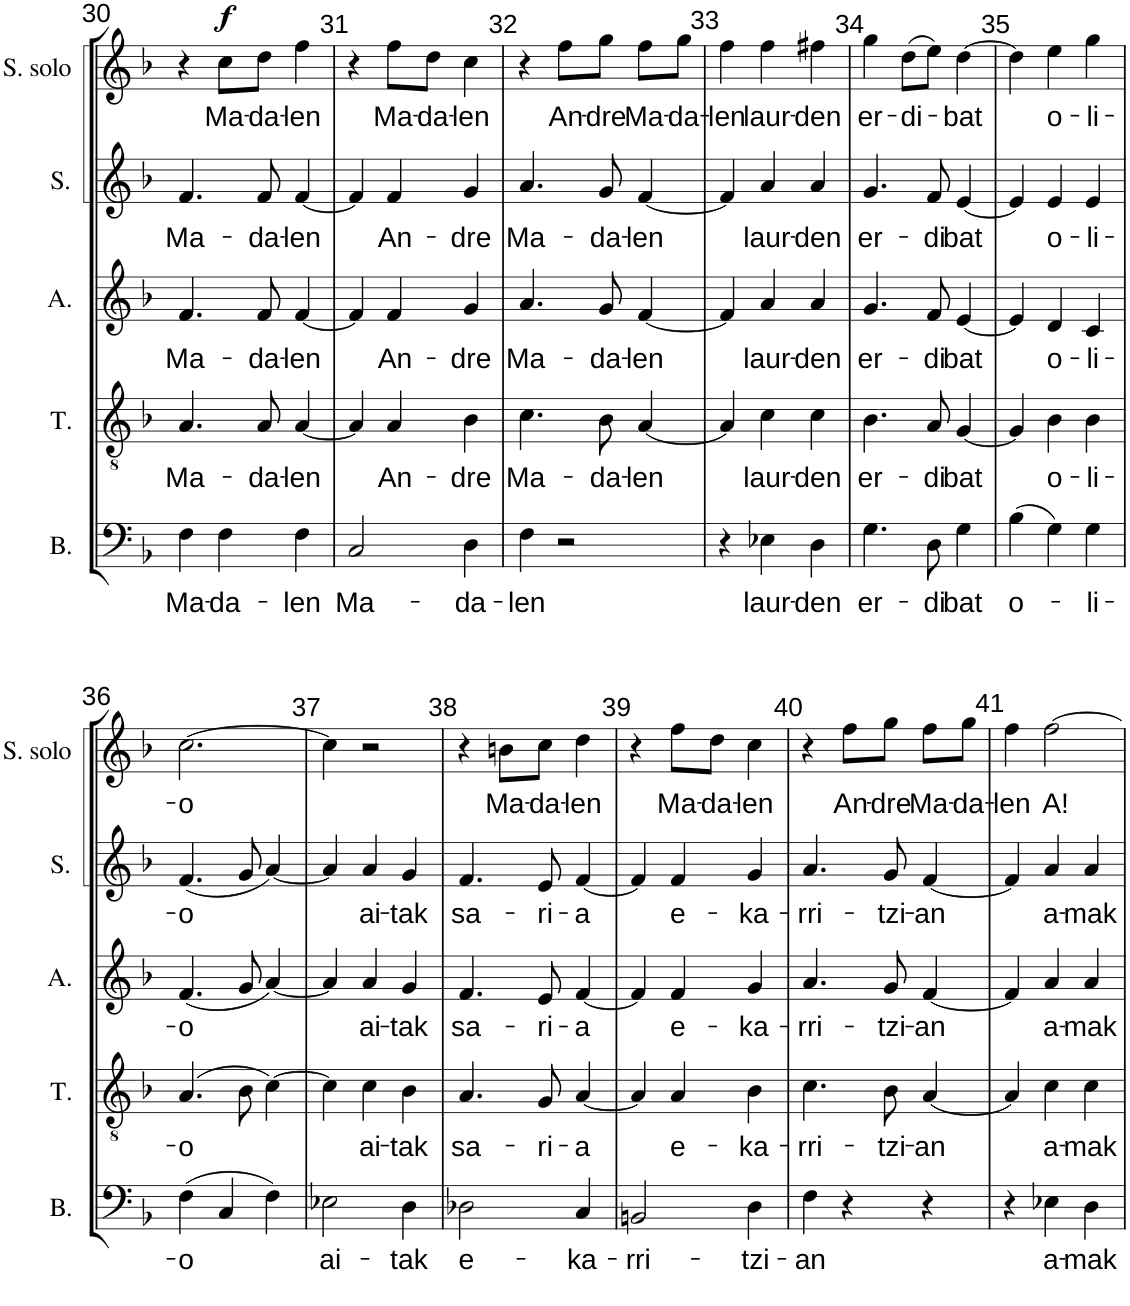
**kern	**text	**kern	**text	**kern	**text	**kern	**text	**kern	**text	**dynam
*part5	*part5	*part4	*part4	*part3	*part3	*part2	*part2	*part1	*part1	*part1
*staff5	*staff5	*staff4	*staff4	*staff3	*staff3	*staff2	*staff2	*staff1	*staff1	*staff1
*I"Basse	*	*I"Ténor	*	*I"Alto	*	*I"Soprano	*	*I"Soprano solo	*	*
*I'B.	*	*I'T.	*	*I'A.	*	*I'S.	*	*I'S. solo	*	*
!!LO:PB:g=z
*clefF4	*	*clefGv2	*	*clefG2	*	*clefG2	*	*clefG2	*	*
*k[b-]	*	*k[b-]	*	*k[b-]	*	*k[b-]	*	*k[b-]	*	*
*M3/4	*	*M3/4	*	*M3/4	*	*M3/4	*	*M3/4	*	*
=30	=30	=30	=30	=30	=30	=30	=30	=30	=30	=30
!	!LO:LY:b	!	!LO:LY:b	!	!LO:LY:b	!	!LO:LY:b	!	!	!
4F\	Ma-	4.A/	Ma-	4.f/	Ma-	4.f/	Ma-	4r	.	.
!	!LO:LY:b	!	!	!	!	!	!	!	!LO:LY:b	!LO:DY:a
4F\	-da-	.	.	.	.	.	.	8cc\L	Ma-	f
!	!	!	!LO:LY:b	!	!LO:LY:b	!	!LO:LY:b	!	!LO:LY:b	!
.	.	8A/	-da-	8f/	-da-	8f/	-da-	8dd\J	-da-	.
!	!LO:LY:b	!	!LO:LY:b	!	!LO:LY:b	!	!LO:LY:b	!	!LO:LY:b	!
4F\	-len	[4A/	-len	[4f/	-len	[4f/	-len	4ff\	-len	.
=31	=31	=31	=31	=31	=31	=31	=31	=31	=31	=31
!	!LO:LY:b	!	!	!	!	!	!	!	!	!
2C/	Ma-	4A/]	.	4f/]	.	4f/]	.	4r	.	.
!	!	!	!LO:LY:b	!	!LO:LY:b	!	!LO:LY:b	!	!LO:LY:b	!
.	.	4A/	An-	4f/	An-	4f/	An-	8ff\L	Ma-	.
!	!	!	!	!	!	!	!	!	!LO:LY:b	!
.	.	.	.	.	.	.	.	8dd\J	-da-	.
!	!LO:LY:b	!	!LO:LY:b	!	!LO:LY:b	!	!LO:LY:b	!	!LO:LY:b	!
4D\	-da-	4B-\	-dre	4g/	-dre	4g/	-dre	4cc\	-len	.
=32	=32	=32	=32	=32	=32	=32	=32	=32	=32	=32
!	!LO:LY:b	!	!LO:LY:b	!	!LO:LY:b	!	!LO:LY:b	!	!	!
4F\	-len	4.c\	Ma-	4.a/	Ma-	4.a/	Ma-	4r	.	.
!	!	!	!	!	!	!	!	!	!LO:LY:b	!
2r	.	.	.	.	.	.	.	8ff\L	An-	.
!	!	!	!LO:LY:b	!	!LO:LY:b	!	!LO:LY:b	!	!LO:LY:b	!
.	.	8B-\	-da-	8g/	-da-	8g/	-da-	8gg\J	-dre	.
!	!	!	!LO:LY:b	!	!LO:LY:b	!	!LO:LY:b	!	!LO:LY:b	!
.	.	[4A/	-len	[4f/	-len	[4f/	-len	8ff\L	Ma-	.
!	!	!	!	!	!	!	!	!	!LO:LY:b	!
.	.	.	.	.	.	.	.	8gg\J	-da-	.
=33	=33	=33	=33	=33	=33	=33	=33	=33	=33	=33
!	!	!	!	!	!	!	!	!	!LO:LY:b	!
4r	.	4A/]	.	4f/]	.	4f/]	.	4ff\	-len	.
!	!LO:LY:b	!	!LO:LY:b	!	!LO:LY:b	!	!LO:LY:b	!	!LO:LY:b	!
4E-X\	laur-	4c\	laur-	4a/	laur-	4a/	laur-	4ff\	laur-	.
!	!LO:LY:b	!	!LO:LY:b	!	!LO:LY:b	!	!LO:LY:b	!	!LO:LY:b	!
4D\	-den	4c\	-den	4a/	-den	4a/	-den	4ff#X\	-den	.
=34	=34	=34	=34	=34	=34	=34	=34	=34	=34	=34
!	!LO:LY:b	!	!LO:LY:b	!	!LO:LY:b	!	!LO:LY:b	!	!LO:LY:b	!
4.G\	er-	4.B-\	er-	4.g/	er-	4.g/	er-	4gg\	er-	.
!	!	!	!	!	!	!	!	!	!LO:LY:b	!
.	.	.	.	.	.	.	.	(8dd\L	-di-	.
!	!LO:LY:b	!	!LO:LY:b	!	!LO:LY:b	!	!LO:LY:b	!	!	!
8D\	-di	8A/	-di	8f/	-di	8f/	-di	8ee\J)	.	.
!	!LO:LY:b	!	!LO:LY:b	!	!LO:LY:b	!	!LO:LY:b	!	!LO:LY:b	!
4G\	bat	[4G/	bat	[4e/	bat	[4e/	bat	[4dd\	-bat	.
=35	=35	=35	=35	=35	=35	=35	=35	=35	=35	=35
!	!LO:LY:b	!	!	!	!	!	!	!	!	!
(4B-\	o-	4G/]	.	4e/]	.	4e/]	.	4dd\]	.	.
!	!	!	!LO:LY:b	!	!LO:LY:b	!	!LO:LY:b	!	!LO:LY:b	!
4G\)	.	4B-\	o-	4d/	o-	4e/	o-	4ee\	o-	.
!	!LO:LY:b	!	!LO:LY:b	!	!LO:LY:b	!	!LO:LY:b	!	!LO:LY:b	!
4G\	-li-	4B-\	-li-	4c/	-li-	4e/	-li-	4gg\	-li-	.
!!LO:LB:g=z
=36	=36	=36	=36	=36	=36	=36	=36	=36	=36	=36
!	!LO:LY:b	!	!LO:LY:b	!	!LO:LY:b	!	!LO:LY:b	!	!LO:LY:b	!
(4F\	-o	(4.A/	-o	(4.f/	-o	(4.f/	-o	[2.cc\	-o	.
4C/	.	.	.	.	.	.	.	.	.	.
.	.	8B-\	.	8g/	.	8g/	.	.	.	.
4F\)	.	[4c\)	.	[4a/)	.	[4a/)	.	.	.	.
=37	=37	=37	=37	=37	=37	=37	=37	=37	=37	=37
!	!LO:LY:b	!	!	!	!	!	!	!	!	!
2E-X\	ai-	4c\]	.	4a/]	.	4a/]	.	4cc\]	.	.
!	!	!	!LO:LY:b	!	!LO:LY:b	!	!LO:LY:b	!	!	!
.	.	4c\	ai-	4a/	ai-	4a/	ai-	2r	.	.
!	!LO:LY:b	!	!LO:LY:b	!	!LO:LY:b	!	!LO:LY:b	!	!	!
4D\	-tak	4B-\	-tak	4g/	-tak	4g/	-tak	.	.	.
=38	=38	=38	=38	=38	=38	=38	=38	=38	=38	=38
!	!LO:LY:b	!	!LO:LY:b	!	!LO:LY:b	!	!LO:LY:b	!	!	!
2D-X\	e-	4.A/	sa-	4.f/	sa-	4.f/	sa-	4r	.	.
!	!	!	!	!	!	!	!	!	!LO:LY:b	!
.	.	.	.	.	.	.	.	8bn\L	Ma-	.
!	!	!	!LO:LY:b	!	!LO:LY:b	!	!LO:LY:b	!	!LO:LY:b	!
.	.	8G/	-ri-	8e/	-ri-	8e/	-ri-	8cc\J	-da-	.
!	!LO:LY:b	!	!LO:LY:b	!	!LO:LY:b	!	!LO:LY:b	!	!LO:LY:b	!
4C/	-ka-	[4A/	-a	[4f/	-a	[4f/	-a	4dd\	-len	.
=39	=39	=39	=39	=39	=39	=39	=39	=39	=39	=39
!	!LO:LY:b	!	!	!	!	!	!	!	!	!
2BBn/	-rri-	4A/]	.	4f/]	.	4f/]	.	4r	.	.
!	!	!	!LO:LY:b	!	!LO:LY:b	!	!LO:LY:b	!	!LO:LY:b	!
.	.	4A/	e-	4f/	e-	4f/	e-	8ff\L	Ma-	.
!	!	!	!	!	!	!	!	!	!LO:LY:b	!
.	.	.	.	.	.	.	.	8dd\J	-da-	.
!	!LO:LY:b	!	!LO:LY:b	!	!LO:LY:b	!	!LO:LY:b	!	!LO:LY:b	!
4D\	-tzi-	4B-\	-ka-	4g/	-ka-	4g/	-ka-	4cc\	-len	.
=40	=40	=40	=40	=40	=40	=40	=40	=40	=40	=40
!	!LO:LY:b	!	!LO:LY:b	!	!LO:LY:b	!	!LO:LY:b	!	!	!
4F\	-an	4.c\	-rri-	4.a/	-rri-	4.a/	-rri-	4r	.	.
!	!	!	!	!	!	!	!	!	!LO:LY:b	!
4r	.	.	.	.	.	.	.	8ff\L	An-	.
!	!	!	!LO:LY:b	!	!LO:LY:b	!	!LO:LY:b	!	!LO:LY:b	!
.	.	8B-\	-tzi-	8g/	-tzi-	8g/	-tzi-	8gg\J	-dre	.
!	!	!	!LO:LY:b	!	!LO:LY:b	!	!LO:LY:b	!	!LO:LY:b	!
4r	.	[4A/	-an	[4f/	-an	[4f/	-an	8ff\L	Ma-	.
!	!	!	!	!	!	!	!	!	!LO:LY:b	!
.	.	.	.	.	.	.	.	8gg\J	-da-	.
=41	=41	=41	=41	=41	=41	=41	=41	=41	=41	=41
!	!	!	!	!	!	!	!	!	!LO:LY:b	!
4r	.	4A/]	.	4f/]	.	4f/]	.	4ff\	-len	.
!	!LO:LY:b	!	!LO:LY:b	!	!LO:LY:b	!	!LO:LY:b	!	!LO:LY:b	!
4E-X\	a-	4c\	a-	4a/	a-	4a/	a-	[2ff\	A!	.
!	!LO:LY:b	!	!LO:LY:b	!	!LO:LY:b	!	!LO:LY:b	!	!	!
4D\	-mak	4c\	-mak	4a/	-mak	4a/	-mak	.	.	.
=	=	=	=	=	=	=	=	=	=	=
*-	*-	*-	*-	*-	*-	*-	*-	*-	*-	*-
